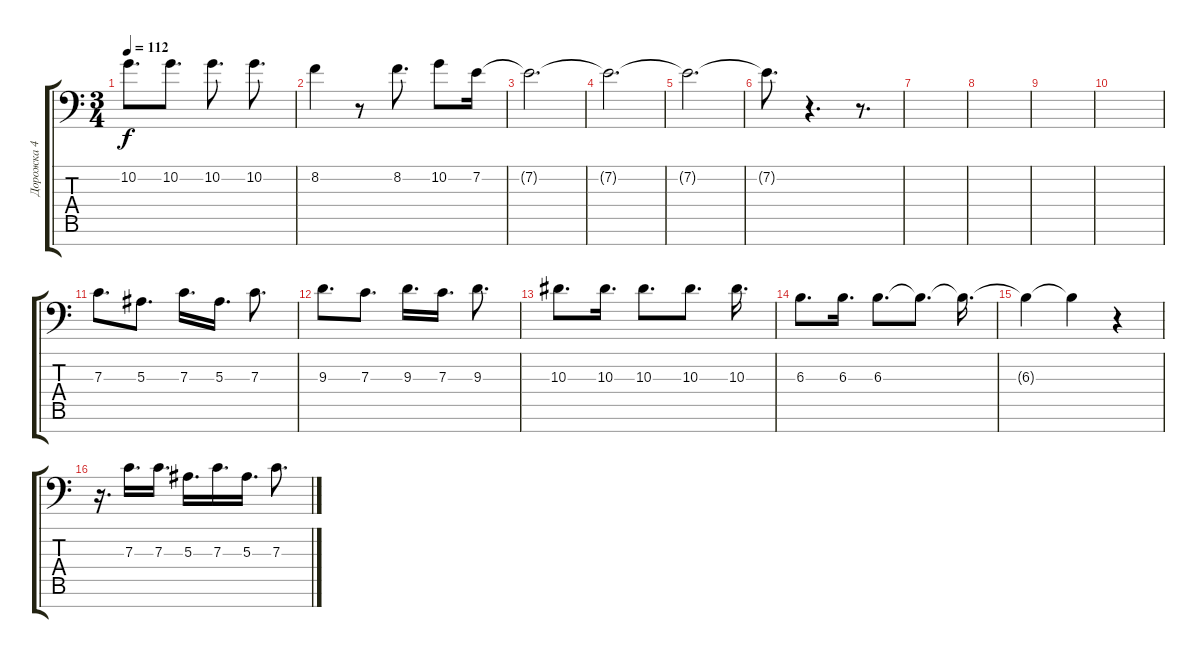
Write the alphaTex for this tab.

\track ("Дорожка 4" "Дорожка 4") {instrument clarinet}
\staff {score tabs}
\tuning (D4 A3 F3 C3 G2 D2 A1) {hide}
\ts (3 4)
\tempo 112
\clef f4
\ks c
10.2.8{d dy f} 10.2.8{d} 10.2.8{d} 10.2.8{d} |
8.2.4 r.8 8.2.8{d} 10.2.8 7.2.16 |
7.2{t}.2{d} |
7.2{t}.2{d} |
7.2{t}.2{d} |
7.2{t}.8{d} r.4{d} r.8{d} |
|
|
|
|
7.3.8{d volume 12} 5.3.8{d} 7.3.16{d} 5.3.16{d} 7.3.8{d} |
9.3.8{d} 7.3.8{d} 9.3.16{d} 7.3.16{d} 9.3.8{d} |
10.3.8{d} 10.3.16{d} 10.3.8{d} 10.3.8{d} 10.3.16{d} |
6.3.8{d} 6.3.16{d} 6.3.8{d} 6.3{t}.8{d} 6.3{t}.16{d} |
6.3{t}.4 6.3{t}.4 r.4 |
r.16{d} 7.3.16{d} 7.3.16{d} 5.3.16{d} 7.3.16{d} 5.3.16{d} 7.3.8{d}
